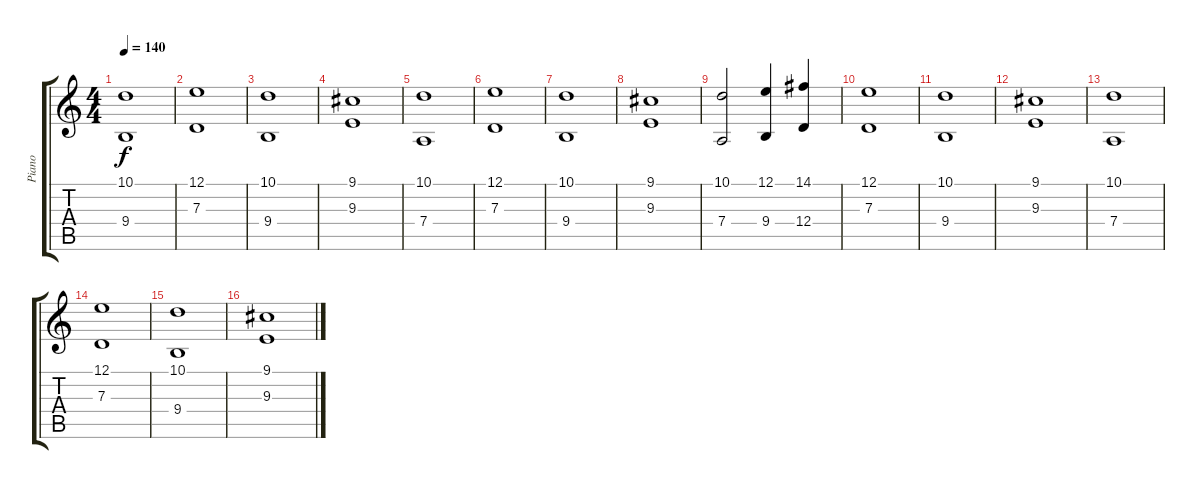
\track ("Piano" "Piano") {instrument acousticgrandpiano}
\staff {score tabs}
\tuning (E4 B3 G3 D3 A2 E2) {hide}
\ts (4 4)
\tempo 140
\clef g2
\ks c
(10.1 9.4).1{dy f} |
(12.1 7.3).1 |
(10.1 9.4).1 |
(9.1 9.3).1 |
(10.1 7.4).1 |
(12.1 7.3).1 |
(10.1 9.4).1 |
(9.1 9.3).1 |
(10.1 7.4).2 (12.1 9.4).4 (14.1 12.4).4 |
(12.1 7.3).1 |
(10.1 9.4).1 |
(9.1 9.3).1 |
(10.1 7.4).1 |
(12.1 7.3).1 |
(10.1 9.4).1 |
(9.1 9.3).1
